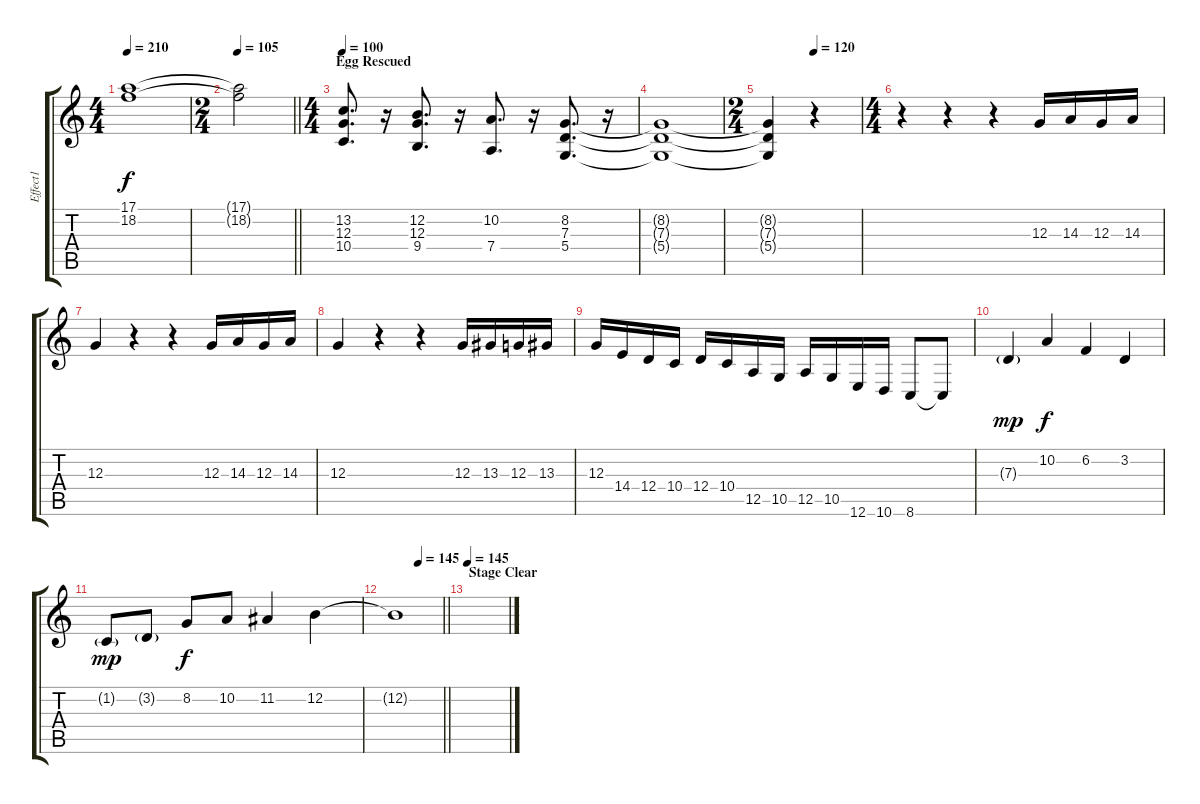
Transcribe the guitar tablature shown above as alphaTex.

\track ("Effect1" "Effect1") {instrument tuba}
\staff {score tabs}
\tuning (E4 B3 G3 D3 A2 E2) {hide}
\ts (4 4)
\tempo 210
\clef g2
\ks c
(17.1 18.2).1{dy f} |
\ts (2 4)
\tempo 105
\barLineRight lightlight
(17.1{t} 18.2{t}).2 |
\ts (4 4)
\section ("" "Egg Rescued")
\tempo 100
(13.2 12.3 10.4).8{d instrument sopranosax} r.16 (12.2 12.3 9.4).8{d} r.16 (10.2 7.4).8{d} r.16 (8.2 7.3 5.4).8{d} r.16 |
(8.2{t} 7.3{t} 5.4{t}).1 |
\ts (2 4)
\tempo (120 0.5)
(8.2{t} 7.3{t} 5.4{t}).4 r.4 |
\ts (4 4)
r.4{volume 11 instrument fx4atmosphere} r.4 r.4 12.3.16 14.3.16 12.3.16 14.3.16 |
12.3.4 r.4 r.4 12.3.16 14.3.16 12.3.16 14.3.16 |
12.3.4 r.4 r.4 12.3.16 13.3.16 12.3.16 13.3.16 |
12.3.16 14.4.16 12.4.16 10.4.16 12.4.16 10.4.16 12.5.16 10.5.16 12.5.16 10.5.16 12.6.16 10.6.16 8.6.8 8.6{t}.8 |
7.3{g}.4{dy mp} 10.2.4{dy f} 6.2.4 3.2.4 |
1.2{g}.8{dy mp} 3.2{g}.8 8.2.8{dy f} 10.2.8 11.2.4 12.2.4 |
\tempo (145 0.5)
\barLineRight lightlight
12.2{t}.1 |
\section ("" "Stage Clear")
\tempo 145
